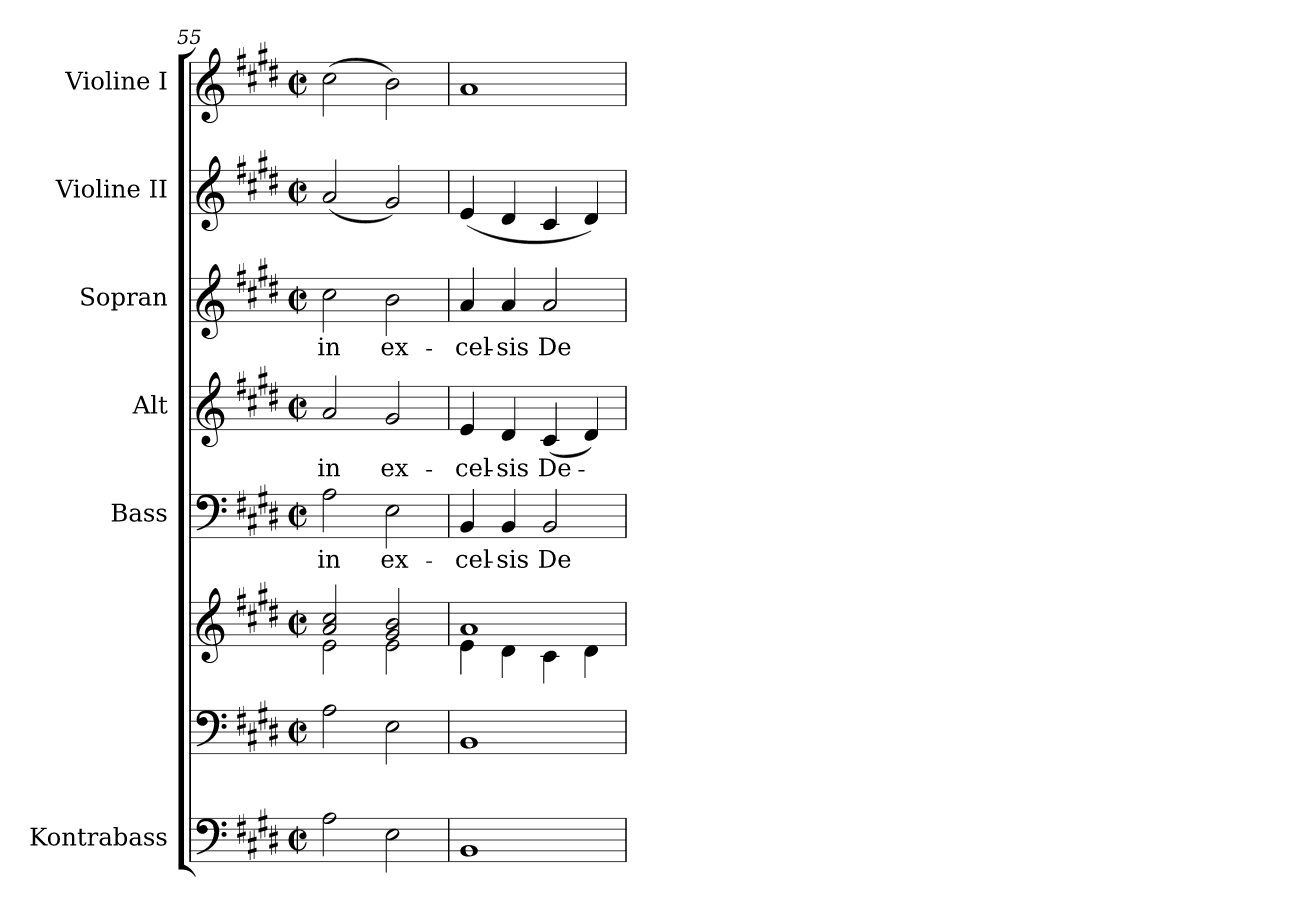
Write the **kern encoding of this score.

**kern	**kern	**kern	**kern	**text	**kern	**text	**kern	**text	**kern	**kern
*part7	*part6	*part6	*part5	*part5	*part4	*part4	*part3	*part3	*part2	*part1
*staff8	*staff7	*staff6	*staff5	*staff5	*staff4	*staff4	*staff3	*staff3	*staff2	*staff1
*I"Kontrabass	*	*	*I"Bass	*	*I"Alt	*	*I"Sopran	*	*I"Violine II	*I"Violine I
*I'Kb.	*	*	*I'B.	*	*I'A.	*	*I'S.	*	*I'Vl. II	*I'Vl. I
*clefF4	*clefF4	*clefG2	*clefF4	*	*clefG2	*	*clefG2	*	*clefG2	*clefG2
*ITrd7c12	*	*	*	*	*	*	*	*	*	*
*k[f#c#g#d#]	*k[f#c#g#d#]	*k[f#c#g#d#]	*k[f#c#g#d#]	*	*k[f#c#g#d#]	*	*k[f#c#g#d#]	*	*k[f#c#g#d#]	*k[f#c#g#d#]
*E:	*E:	*E:	*E:	*	*E:	*	*E:	*	*E:	*E:
*M2/2	*M2/2	*M2/2	*M2/2	*	*M2/2	*	*M2/2	*	*M2/2	*M2/2
*met(c|)	*met(c|)	*met(c|)	*met(c|)	*	*met(c|)	*	*met(c|)	*	*met(c|)	*met(c|)
=55	=55	=55	=55	=55	=55	=55	=55	=55	=55	=55
*	*	*^	*	*	*	*	*	*	*	*
!	!	!	!	!	!LO:LY:b	!	!LO:LY:b	!	!LO:LY:b	!	!
2AA\	2A\	2a/ 2cc#/	2e\	2A\	in	2a/	in	2cc#\	in	(<2a/	(>2cc#\
!	!	!	!	!	!LO:LY:b	!	!LO:LY:b	!	!LO:LY:b	!	!
2EE\	2E\	2g#/ 2b/	2e\	2E\	ex-	2g#/	ex-	2b\	ex-	2g#/)	2b\)
=56	=56	=56	=56	=56	=56	=56	=56	=56	=56	=56	=56
!	!	!	!	!	!LO:LY:b	!	!LO:LY:b	!	!LO:LY:b	!	!
1BBB	1BB	1a	4e\	4BB/	-cel-	4e/	-cel-	4a/	-cel-	(<4e/	1a
!	!	!	!	!	!LO:LY:b	!	!LO:LY:b	!	!LO:LY:b	!	!
.	.	.	4d#\	4BB/	-sis	4d#/	-sis	4a/	-sis	4d#/	.
!	!	!	!	!	!LO:LY:b	!	!LO:LY:b	!	!LO:LY:b	!	!
.	.	.	4c#\	2BB/	De-	(<4c#/	De-	2a/	De-	4c#/	.
.	.	.	4d#\	.	.	4d#/)	.	.	.	4d#/)	.
*	*	*v	*v	*	*	*	*	*	*	*	*
=	=	=	=	=	=	=	=	=	=	=
*-	*-	*-	*-	*-	*-	*-	*-	*-	*-	*-
